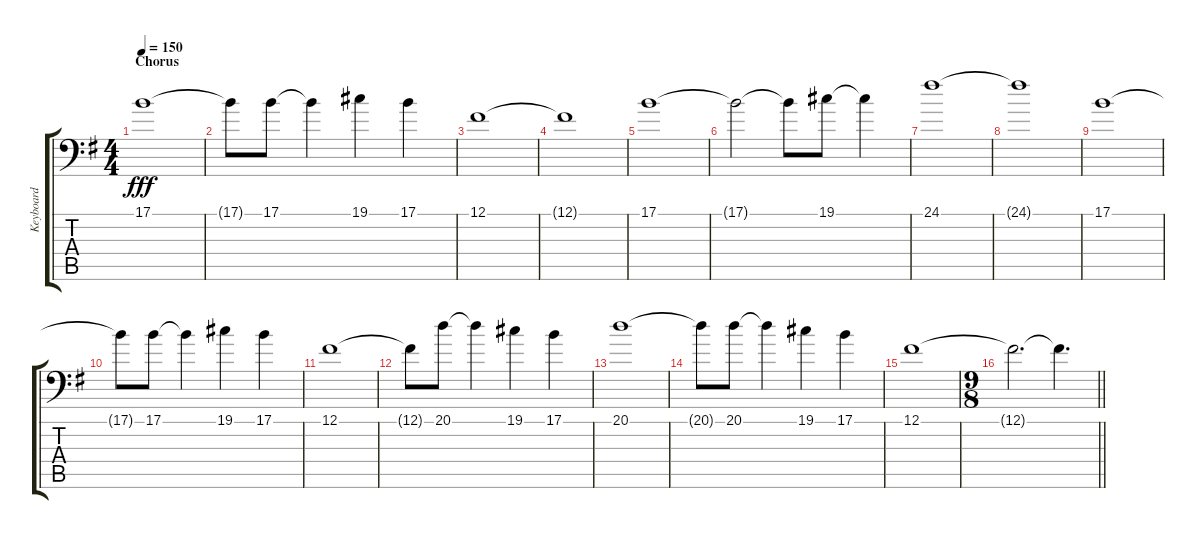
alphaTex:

\track ("Keyboard" "Keyboard") {instrument acousticgrandpiano}
\staff {score tabs}
\tuning (Gb3 Db3 A2 E2 B1 Gb1) {hide}
\ts (4 4)
\section ("" "Chorus")
\tempo 150
\clef f4
\ks g
17.1.1{dy fff} |
17.1{t}.8 17.1.8 17.1{t}.4 19.1.4 17.1.4 |
12.1.1 |
12.1{t}.1 |
17.1.1 |
17.1{t}.2 17.1{t}.8 19.1.8 19.1{t}.4 |
24.1.1 |
24.1{t}.1 |
17.1.1 |
17.1{t}.8 17.1.8 17.1{t}.4 19.1.4 17.1.4 |
12.1.1 |
12.1{t}.8 20.1.8 20.1{t}.4 19.1.4 17.1.4 |
20.1.1 |
20.1{t}.8 20.1.8 20.1{t}.4 19.1.4 17.1.4 |
12.1.1 |
\ts (9 8)
\barLineRight lightlight
12.1{t}.2{d} 12.1{t}.4{d}
